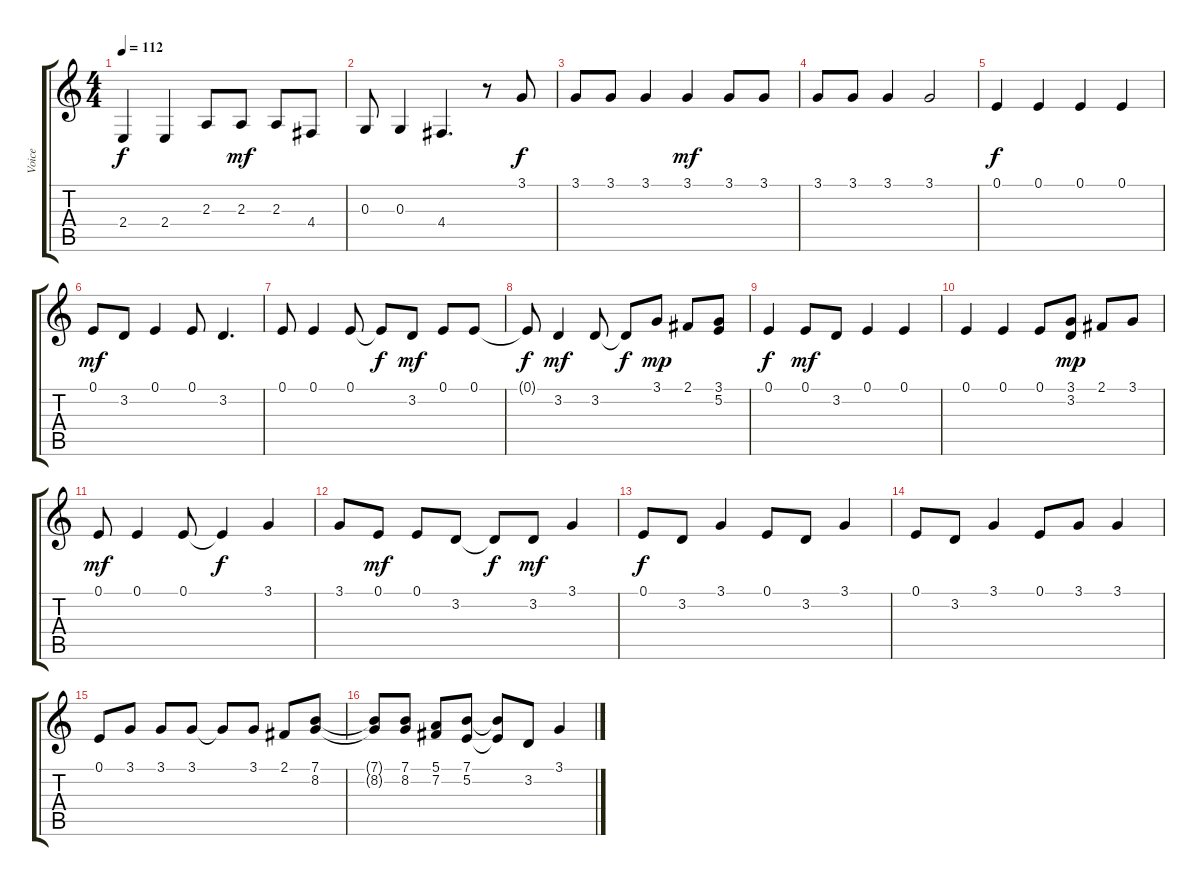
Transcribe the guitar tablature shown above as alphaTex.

\track ("Voice" "Voice") {instrument lead6voice}
\staff {score tabs}
\tuning (E4 B3 G3 D3 A2 E2) {hide}
\ts (4 4)
\tempo 112
\clef g2
\ks c
2.4.4{dy f} 2.4.4 2.3.8 2.3.8{dy mf} 2.3.8 4.4.8 |
0.3.8 0.3.4 4.4.4{d} r.8 3.1.8{dy f} |
3.1.8 3.1.8 3.1.4 3.1.4{dy mf} 3.1.8 3.1.8 |
3.1.8 3.1.8 3.1.4 3.1.2 |
0.1.4{dy f} 0.1.4 0.1.4 0.1.4 |
0.1.8{dy mf} 3.2.8 0.1.4 0.1.8 3.2.4{d} |
0.1.8 0.1.4 0.1.8 0.1{t}.8{dy f} 3.2.8{dy mf} 0.1.8 0.1.8 |
0.1{t}.8{dy f} 3.2.4{dy mf} 3.2.8 3.2{t}.8{dy f} 3.1.8{dy mp} 2.1.8 (3.1 5.2).8 |
0.1.4{dy f} 0.1.8{dy mf} 3.2.8 0.1.4 0.1.4 |
0.1.4 0.1.4 0.1.8 (3.1 3.2).8{dy mp} 2.1.8 3.1.8 |
0.1.8{dy mf} 0.1.4 0.1.8 0.1{t}.4{dy f} 3.1.4 |
3.1.8 0.1.8{dy mf} 0.1.8 3.2.8 3.2{t}.8{dy f} 3.2.8{dy mf} 3.1.4 |
0.1.8{dy f} 3.2.8 3.1.4 0.1.8 3.2.8 3.1.4 |
0.1.8 3.2.8 3.1.4 0.1.8 3.1.8 3.1.4 |
0.1.8 3.1.8 3.1.8 3.1.8 3.1{t}.8 3.1.8 2.1.8 (7.1 8.2).8 |
(7.1{t} 8.2{t}).8 (7.1 8.2).8 (5.1 7.2).8 (7.1 5.2).8 (7.1{t} 5.2{t}).8 3.2.8 3.1.4
